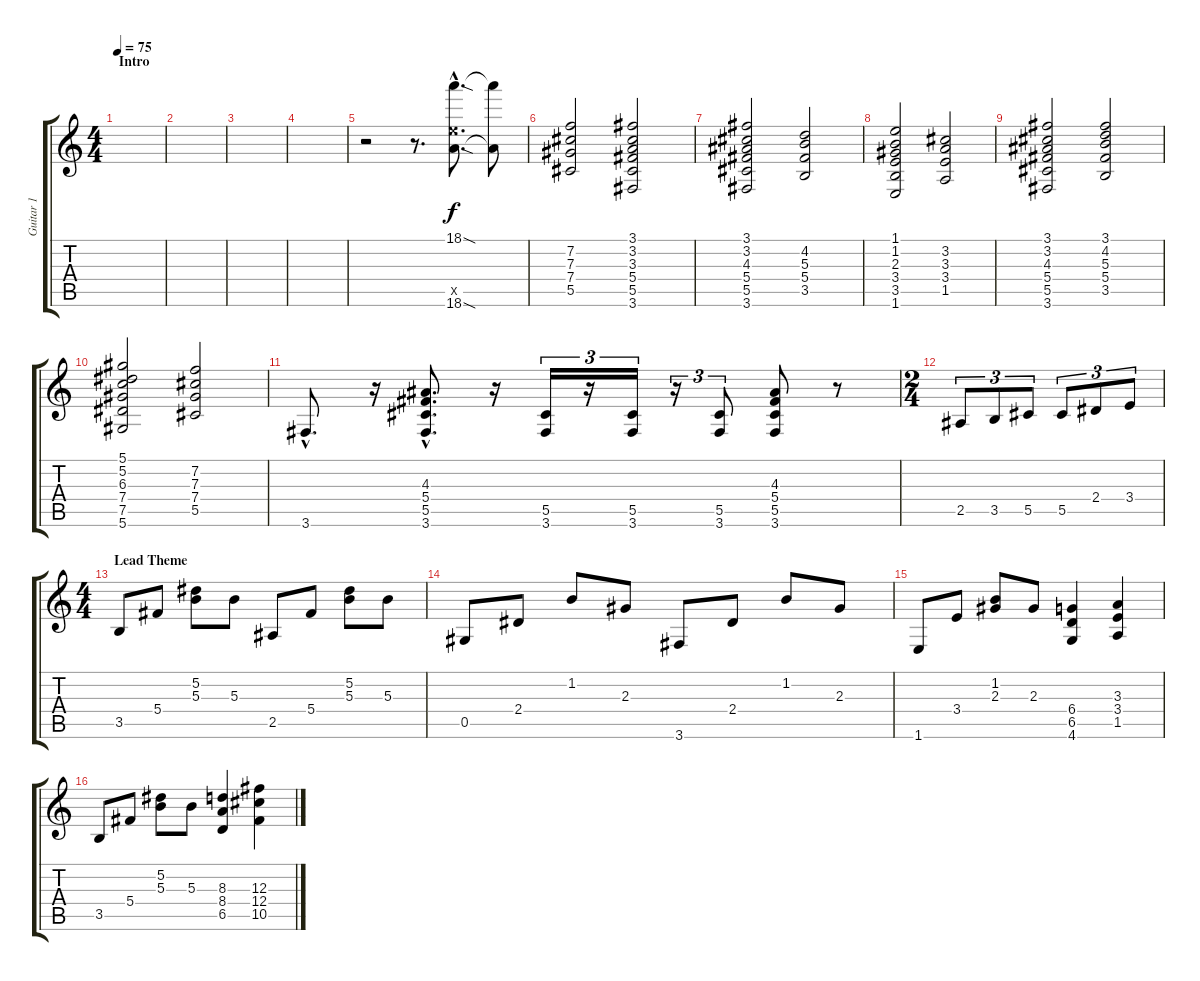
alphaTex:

\track ("Guitar 1" "Guitar 1") {instrument overdrivenguitar}
\staff {score tabs}
\tuning (Eb4 Bb3 Gb3 Db3 Ab2 Eb2) {hide}
\ts (4 4)
\section ("" "Intro")
\tempo 75
\clef g2
\ks c
|
|
|
|
r.2 r.8{d} (18.1{sod hac} 20.5{hac x} 18.6{sod hac}).8{d} (18.1{t} 18.6{t}).8 |
(7.2 7.3 7.4 5.5).2 (3.1 3.2 3.3 5.4 5.5 3.6).2 |
(3.1 3.2 4.3 5.4 5.5 3.6).2 (4.2 5.3 5.4 3.5).2 |
(1.1 1.2 2.3 3.4 3.5 1.6).2 (3.2 3.3 3.4 1.5).2 |
(3.1 3.2 4.3 5.4 5.5 3.6).2 (3.1 4.2 5.3 5.4 3.5).2 |
(5.1 5.2 6.3 7.4 7.5 5.6).2 (7.2 7.3 7.4 5.5).2 |
3.6{hac}.8{d} r.16 (4.3{hac} 5.4{hac} 5.5{hac} 3.6{hac}).8{d} r.16 (5.5 3.6).16{tu (3 2)} r.16{tu (3 2)} (5.5 3.6).16{tu (3 2)} r.16{tu (3 2)} (5.5 3.6).8{tu (3 2)} (4.3 5.4 5.5 3.6).8 r.8 |
\ts (2 4)
2.5.8{tu (3 2)} 3.5.8{tu (3 2)} 5.5.8{tu (3 2)} 5.5.8{tu (3 2)} 2.4.8{tu (3 2)} 3.4.8{tu (3 2)} |
\ts (4 4)
\section ("" "Lead Theme")
3.5.8 5.4.8 (5.2 5.3).8 5.3.8 2.5.8 5.4.8 (5.2 5.3).8 5.3.8 |
0.5.8 2.4.8 1.2.8 2.3.8 3.6.8 2.4.8 1.2.8 2.3.8 |
1.6.8 3.4.8 (1.2 2.3).8 2.3.8 (6.4 6.5 4.6).4 (3.3 3.4 1.5).4 |
3.5.8 5.4.8 (5.2 5.3).8 5.3.8 (8.3 8.4 6.5).4 (12.3 12.4 10.5).4
